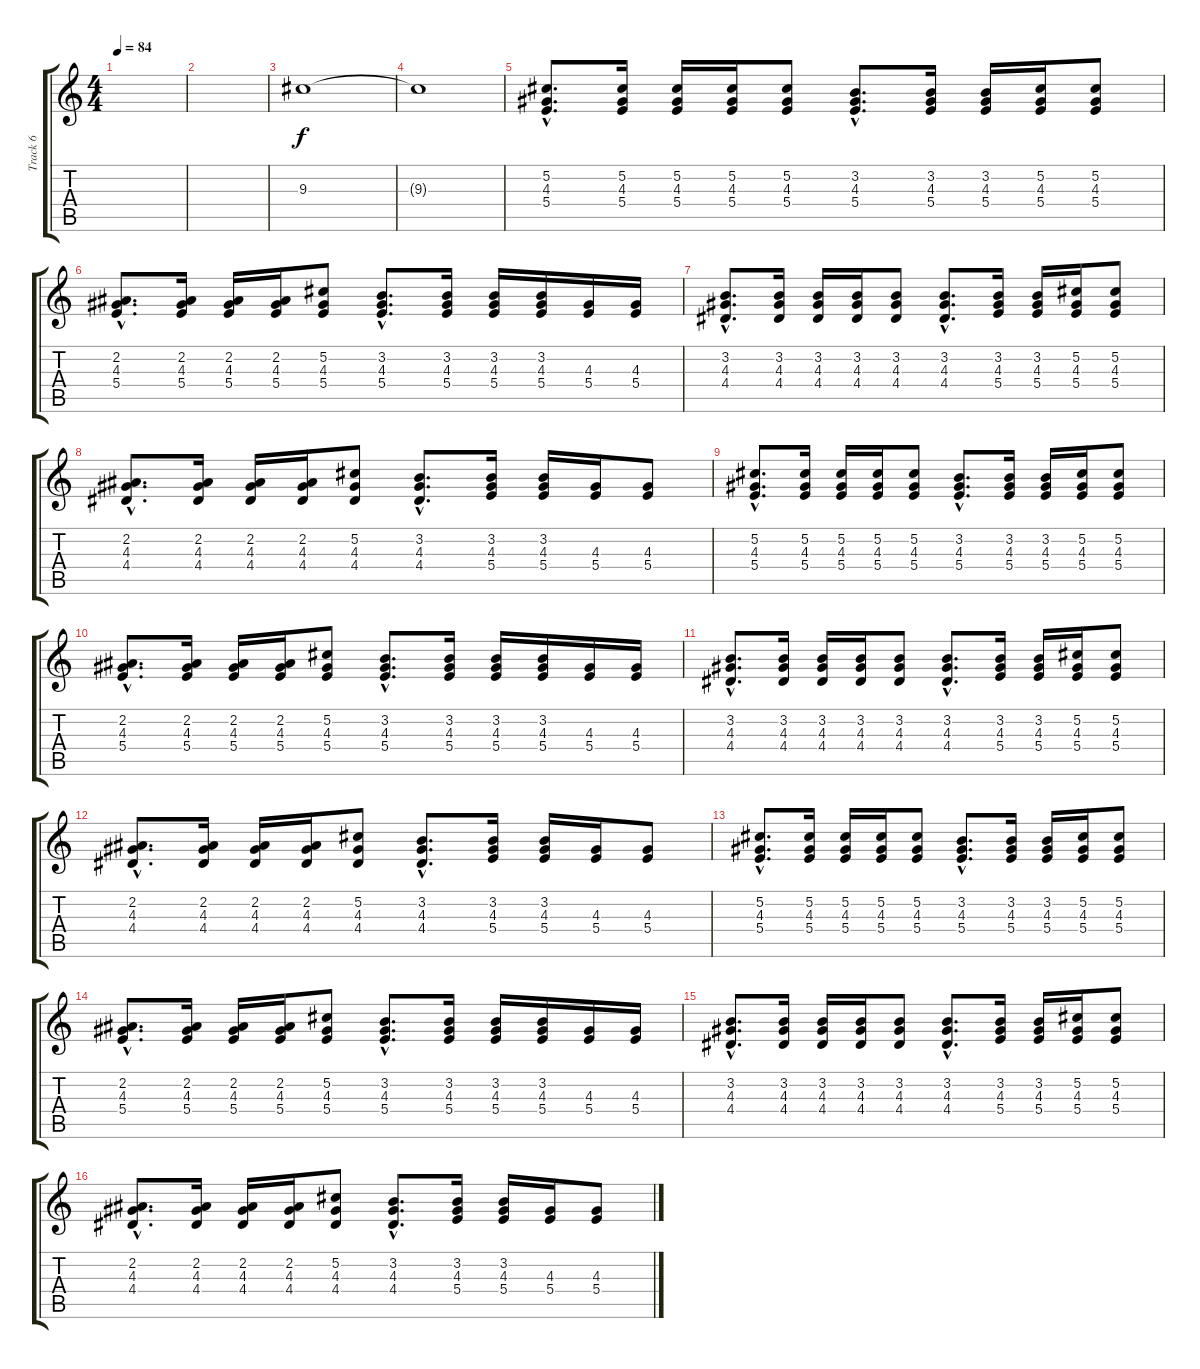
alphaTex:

\track ("Track 6" "Track 6") {instrument distortionguitar}
\staff {score tabs}
\tuning (Db4 Ab3 E3 B2 Gb2 Db2) {hide}
\ts (4 4)
\tempo 84
\clef g2
\ks c
|
|
9.3.1{dy f volume 16} |
9.3{t}.1 |
(5.2{hac} 4.3{hac} 5.4{hac}).8{d} (5.2 4.3 5.4).16 (5.2 4.3 5.4).16 (5.2 4.3 5.4).16 (5.2 4.3 5.4).8 (3.2{hac} 4.3{hac} 5.4{hac}).8{d} (3.2 4.3 5.4).16 (3.2 4.3 5.4).16 (5.2 4.3 5.4).16 (5.2 4.3 5.4).8 |
(2.2{hac} 4.3{hac} 5.4{hac}).8{d} (2.2 4.3 5.4).16 (2.2 4.3 5.4).16 (2.2 4.3 5.4).16 (5.2 4.3 5.4).8 (3.2{hac} 4.3{hac} 5.4{hac}).8{d} (3.2 4.3 5.4).16 (3.2 4.3 5.4).16 (3.2 4.3 5.4).16 (4.3 5.4).16 (4.3 5.4).16 |
(3.2{hac} 4.3{hac} 4.4{hac}).8{d} (3.2 4.3 4.4).16 (3.2 4.3 4.4).16 (3.2 4.3 4.4).16 (3.2 4.3 4.4).8 (3.2{hac} 4.3{hac} 4.4{hac}).8{d} (3.2 4.3 5.4).16 (3.2 4.3 5.4).16 (5.2 4.3 5.4).16 (5.2 4.3 5.4).8 |
(2.2{hac} 4.3{hac} 4.4{hac}).8{d} (2.2 4.3 4.4).16 (2.2 4.3 4.4).16 (2.2 4.3 4.4).16 (5.2 4.3 4.4).8 (3.2{hac} 4.3{hac} 4.4{hac}).8{d} (3.2 4.3 5.4).16 (3.2 4.3 5.4).16 (4.3 5.4).16 (4.3 5.4).8 |
(5.2{hac} 4.3{hac} 5.4{hac}).8{d} (5.2 4.3 5.4).16 (5.2 4.3 5.4).16 (5.2 4.3 5.4).16 (5.2 4.3 5.4).8 (3.2{hac} 4.3{hac} 5.4{hac}).8{d} (3.2 4.3 5.4).16 (3.2 4.3 5.4).16 (5.2 4.3 5.4).16 (5.2 4.3 5.4).8 |
(2.2{hac} 4.3{hac} 5.4{hac}).8{d} (2.2 4.3 5.4).16 (2.2 4.3 5.4).16 (2.2 4.3 5.4).16 (5.2 4.3 5.4).8 (3.2{hac} 4.3{hac} 5.4{hac}).8{d} (3.2 4.3 5.4).16 (3.2 4.3 5.4).16 (3.2 4.3 5.4).16 (4.3 5.4).16 (4.3 5.4).16 |
(3.2{hac} 4.3{hac} 4.4{hac}).8{d} (3.2 4.3 4.4).16 (3.2 4.3 4.4).16 (3.2 4.3 4.4).16 (3.2 4.3 4.4).8 (3.2{hac} 4.3{hac} 4.4{hac}).8{d} (3.2 4.3 5.4).16 (3.2 4.3 5.4).16 (5.2 4.3 5.4).16 (5.2 4.3 5.4).8 |
(2.2{hac} 4.3{hac} 4.4{hac}).8{d} (2.2 4.3 4.4).16 (2.2 4.3 4.4).16 (2.2 4.3 4.4).16 (5.2 4.3 4.4).8 (3.2{hac} 4.3{hac} 4.4{hac}).8{d} (3.2 4.3 5.4).16 (3.2 4.3 5.4).16 (4.3 5.4).16 (4.3 5.4).8 |
(5.2{hac} 4.3{hac} 5.4{hac}).8{d} (5.2 4.3 5.4).16 (5.2 4.3 5.4).16 (5.2 4.3 5.4).16 (5.2 4.3 5.4).8 (3.2{hac} 4.3{hac} 5.4{hac}).8{d} (3.2 4.3 5.4).16 (3.2 4.3 5.4).16 (5.2 4.3 5.4).16 (5.2 4.3 5.4).8 |
(2.2{hac} 4.3{hac} 5.4{hac}).8{d} (2.2 4.3 5.4).16 (2.2 4.3 5.4).16 (2.2 4.3 5.4).16 (5.2 4.3 5.4).8 (3.2{hac} 4.3{hac} 5.4{hac}).8{d} (3.2 4.3 5.4).16 (3.2 4.3 5.4).16 (3.2 4.3 5.4).16 (4.3 5.4).16 (4.3 5.4).16 |
(3.2{hac} 4.3{hac} 4.4{hac}).8{d} (3.2 4.3 4.4).16 (3.2 4.3 4.4).16 (3.2 4.3 4.4).16 (3.2 4.3 4.4).8 (3.2{hac} 4.3{hac} 4.4{hac}).8{d} (3.2 4.3 5.4).16 (3.2 4.3 5.4).16 (5.2 4.3 5.4).16 (5.2 4.3 5.4).8 |
(2.2{hac} 4.3{hac} 4.4{hac}).8{d} (2.2 4.3 4.4).16 (2.2 4.3 4.4).16 (2.2 4.3 4.4).16 (5.2 4.3 4.4).8 (3.2{hac} 4.3{hac} 4.4{hac}).8{d} (3.2 4.3 5.4).16 (3.2 4.3 5.4).16 (4.3 5.4).16 (4.3 5.4).8
